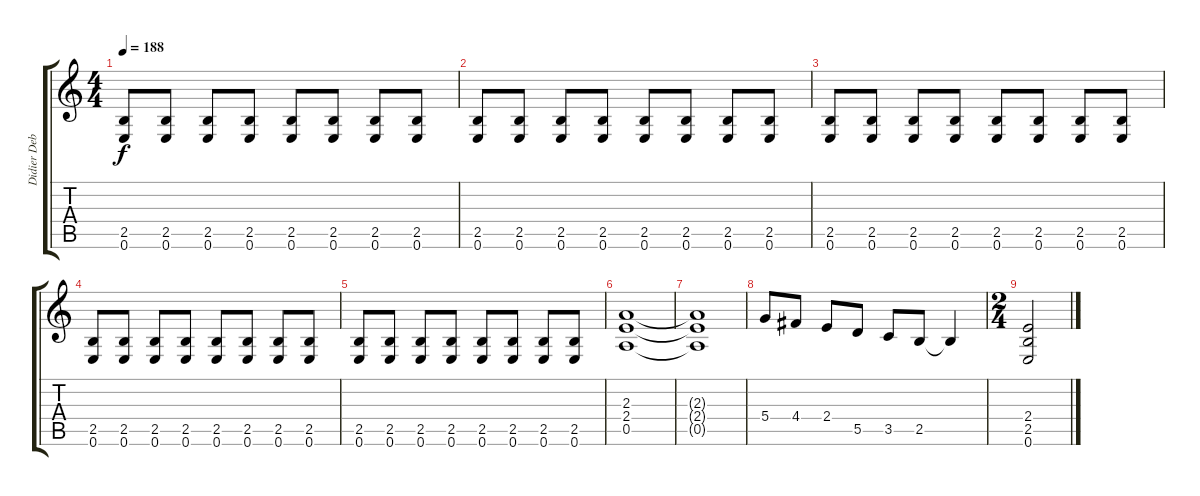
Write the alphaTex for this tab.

\track ("Didier Deboffe" "Didier Deb") {instrument distortionguitar}
\staff {score tabs}
\tuning (E4 B3 G3 D3 A2 E2) {hide}
\ts (4 4)
\tempo 188
\clef g2
\ks c
(2.5 0.6).8{dy f} (2.5 0.6).8 (2.5 0.6).8 (2.5 0.6).8 (2.5 0.6).8 (2.5 0.6).8 (2.5 0.6).8 (2.5 0.6).8 |
(2.5 0.6).8 (2.5 0.6).8 (2.5 0.6).8 (2.5 0.6).8 (2.5 0.6).8 (2.5 0.6).8 (2.5 0.6).8 (2.5 0.6).8 |
(2.5 0.6).8 (2.5 0.6).8 (2.5 0.6).8 (2.5 0.6).8 (2.5 0.6).8 (2.5 0.6).8 (2.5 0.6).8 (2.5 0.6).8 |
(2.5 0.6).8 (2.5 0.6).8 (2.5 0.6).8 (2.5 0.6).8 (2.5 0.6).8 (2.5 0.6).8 (2.5 0.6).8 (2.5 0.6).8 |
(2.5 0.6).8 (2.5 0.6).8 (2.5 0.6).8 (2.5 0.6).8 (2.5 0.6).8 (2.5 0.6).8 (2.5 0.6).8 (2.5 0.6).8 |
(2.3 2.4 0.5).1 |
(2.3{t} 2.4{t} 0.5{t}).1 |
5.4.8 4.4.8 2.4.8 5.5.8 3.5.8 2.5.8 2.5{t}.4 |
\ts (2 4)
(2.4 2.5 0.6).2
